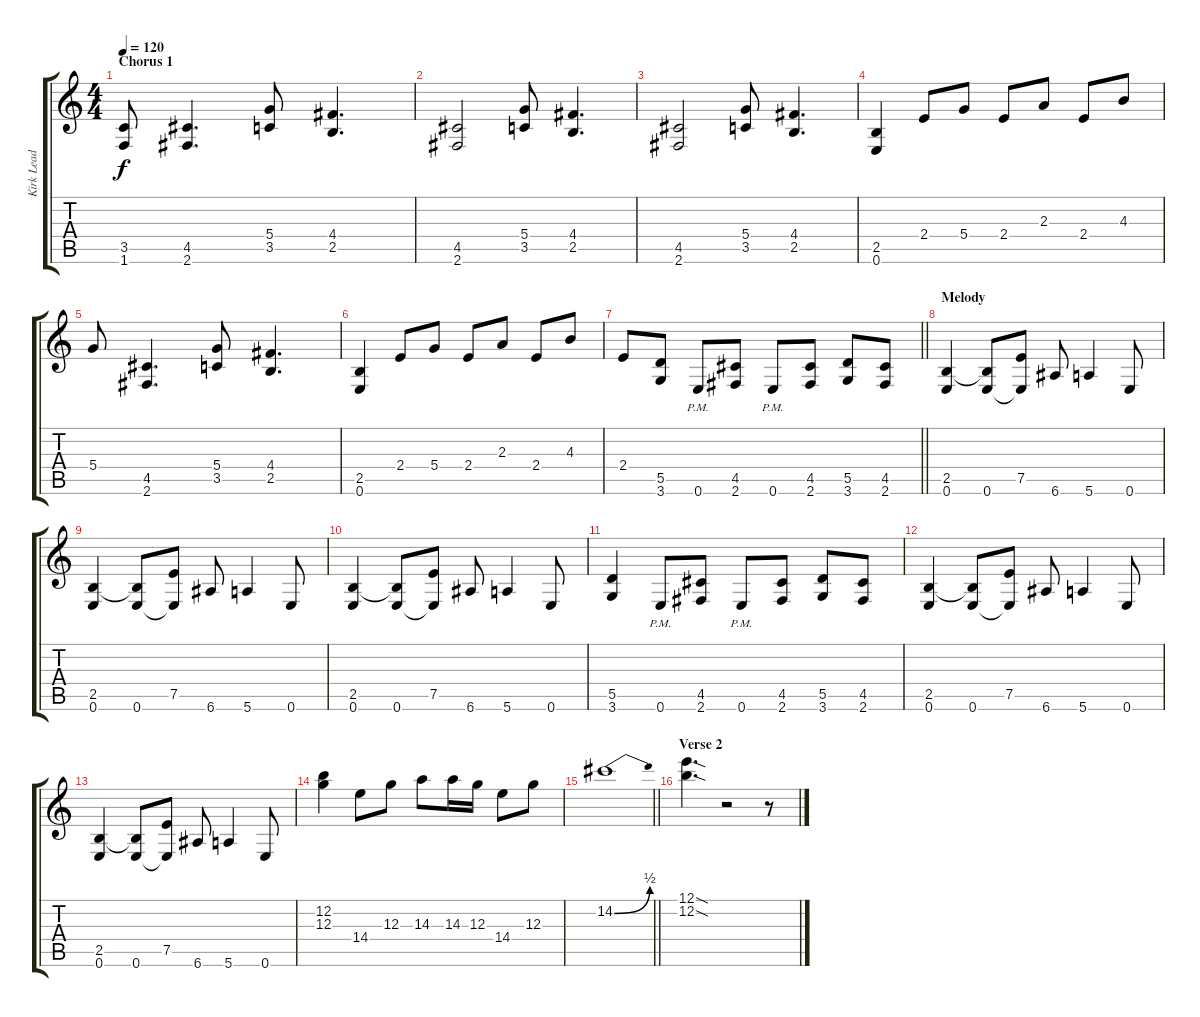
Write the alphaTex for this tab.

\track ("Kirk Lead 2" "Kirk Lead ") {instrument distortionguitar}
\staff {score tabs}
\tuning (E4 B3 G3 D3 A2 E2) {hide}
\ts (4 4)
\section ("" "Chorus 1")
\tempo 120
\clef g2
\ks c
(3.5 1.6).8{dy f} (4.5 2.6).4{d} (5.4 3.5).8 (4.4 2.5).4{d} |
(4.5 2.6).2 (5.4 3.5).8 (4.4 2.5).4{d} |
(4.5 2.6).2 (5.4 3.5).8 (4.4 2.5).4{d} |
(2.5 0.6).4 2.4.8 5.4.8 2.4.8 2.3.8 2.4.8 4.3.8 |
5.4.8 (4.5 2.6).4{d} (5.4 3.5).8 (4.4 2.5).4{d} |
(2.5 0.6).4 2.4.8 5.4.8 2.4.8 2.3.8 2.4.8 4.3.8 |
\barLineRight lightlight
2.4.8 (5.5 3.6).8 0.6{pm}.8 (4.5 2.6).8 0.6{pm}.8 (4.5 2.6).8 (5.5 3.6).8 (4.5 2.6).8 |
\section ("" "Melody")
(2.5 0.6).4 (2.5{t} 0.6).8 (7.5 0.6{t}).8 6.6.8 5.6.4 0.6.8 |
(2.5 0.6).4 (2.5{t} 0.6).8 (7.5 0.6{t}).8 6.6.8 5.6.4 0.6.8 |
(2.5 0.6).4 (2.5{t} 0.6).8 (7.5 0.6{t}).8 6.6.8 5.6.4 0.6.8 |
(5.5 3.6).4 0.6{pm}.8 (4.5 2.6).8 0.6{pm}.8 (4.5 2.6).8 (5.5 3.6).8 (4.5 2.6).8 |
(2.5 0.6).4 (2.5{t} 0.6).8 (7.5 0.6{t}).8 6.6.8 5.6.4 0.6.8 |
(2.5 0.6).4 (2.5{t} 0.6).8 (7.5 0.6{t}).8 6.6.8 5.6.4 0.6.8 |
(12.2 12.3).4 14.4.8 12.3.8 14.3.8 14.3.16 12.3.16 14.4.8 12.3.8 |
\barLineRight lightlight
14.2{be (bend 0 0 60 2)}.1 |
\section ("" "Verse 2")
(12.1{sod} 12.2{sod}).4{d} r.2 r.8
